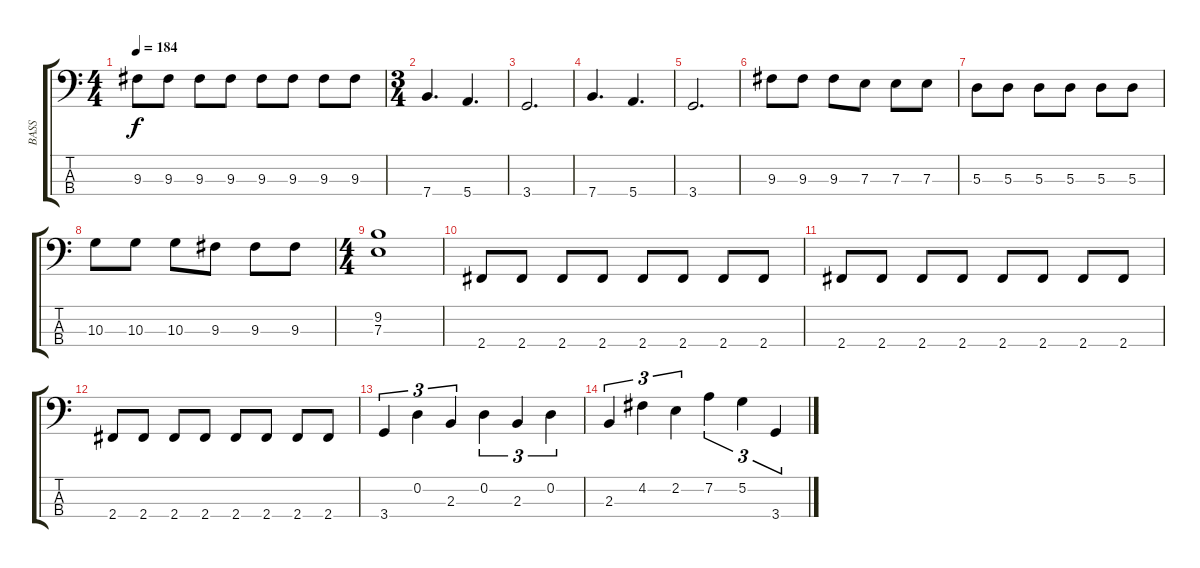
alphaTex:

\track ("BASS" "BASS") {instrument electricbassfinger}
\staff {score tabs}
\tuning (G2 D2 A1 E1) {hide}
\ts (4 4)
\tempo 184
\clef f4
\ks c
9.3.8{dy f} 9.3.8 9.3.8 9.3.8 9.3.8 9.3.8 9.3.8 9.3.8 |
\ts (3 4)
7.4.4{d} 5.4.4{d} |
3.4.2{d} |
7.4.4{d} 5.4.4{d} |
3.4.2{d} |
9.3.8 9.3.8 9.3.8 7.3.8 7.3.8 7.3.8 |
5.3.8 5.3.8 5.3.8 5.3.8 5.3.8 5.3.8 |
10.3.8 10.3.8 10.3.8 9.3.8 9.3.8 9.3.8 |
\ts (4 4)
(9.2 7.3).1 |
2.4.8 2.4.8 2.4.8 2.4.8 2.4.8 2.4.8 2.4.8 2.4.8 |
2.4.8 2.4.8 2.4.8 2.4.8 2.4.8 2.4.8 2.4.8 2.4.8 |
2.4.8 2.4.8 2.4.8 2.4.8 2.4.8 2.4.8 2.4.8 2.4.8 |
3.4.4{tu (3 2)} 0.2.4{tu (3 2)} 2.3.4{tu (3 2)} 0.2.4{tu (3 2)} 2.3.4{tu (3 2)} 0.2.4{tu (3 2)} |
2.3.4{tu (3 2)} 4.2.4{tu (3 2)} 2.2.4{tu (3 2)} 7.2.4{tu (3 2)} 5.2.4{tu (3 2)} 3.4.4{tu (3 2)}
